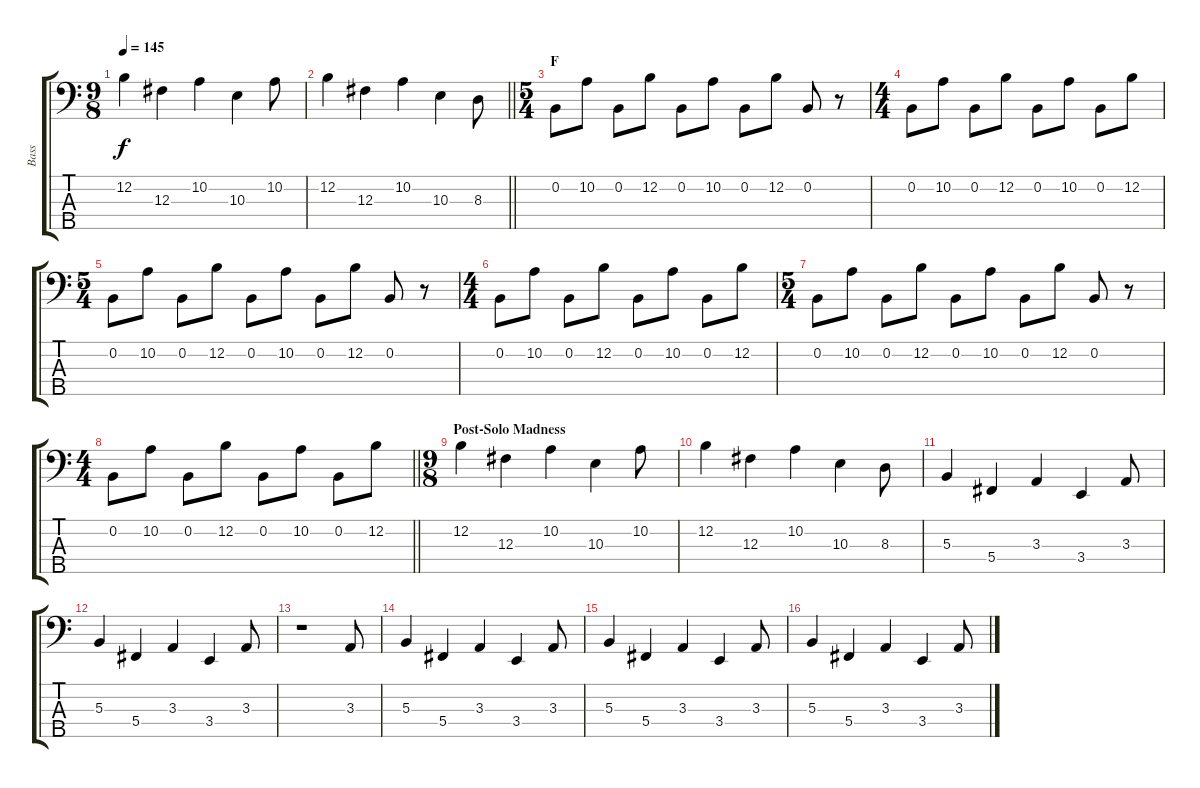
\track ("Bass" "Bass") {instrument electricbassfinger}
\staff {score tabs}
\tuning (E2 B1 Gb1 Db1 Ab0) {hide}
\ts (9 8)
\tempo 145
\clef f4
\ks c
12.2.4{dy f} 12.3.4 10.2.4 10.3.4 10.2.8 |
\barLineRight lightlight
12.2.4 12.3.4 10.2.4 10.3.4 8.3.8 |
\ts (5 4)
\section ("" "F")
0.2.8 10.2.8 0.2.8 12.2.8 0.2.8 10.2.8 0.2.8 12.2.8 0.2.8 r.8 |
\ts (4 4)
0.2.8 10.2.8 0.2.8 12.2.8 0.2.8 10.2.8 0.2.8 12.2.8 |
\ts (5 4)
0.2.8 10.2.8 0.2.8 12.2.8 0.2.8 10.2.8 0.2.8 12.2.8 0.2.8 r.8 |
\ts (4 4)
0.2.8 10.2.8 0.2.8 12.2.8 0.2.8 10.2.8 0.2.8 12.2.8 |
\ts (5 4)
0.2.8 10.2.8 0.2.8 12.2.8 0.2.8 10.2.8 0.2.8 12.2.8 0.2.8 r.8 |
\ts (4 4)
\barLineRight lightlight
0.2.8 10.2.8 0.2.8 12.2.8 0.2.8 10.2.8 0.2.8 12.2.8 |
\ts (9 8)
\section ("" "Post-Solo Madness")
12.2.4 12.3.4 10.2.4 10.3.4 10.2.8 |
12.2.4 12.3.4 10.2.4 10.3.4 8.3.8 |
5.3.4 5.4.4 3.3.4 3.4.4 3.3.8 |
5.3.4 5.4.4 3.3.4 3.4.4 3.3.8 |
r.1 3.3.8 |
5.3.4 5.4.4 3.3.4 3.4.4 3.3.8 |
5.3.4 5.4.4 3.3.4 3.4.4 3.3.8 |
5.3.4 5.4.4 3.3.4 3.4.4 3.3.8
